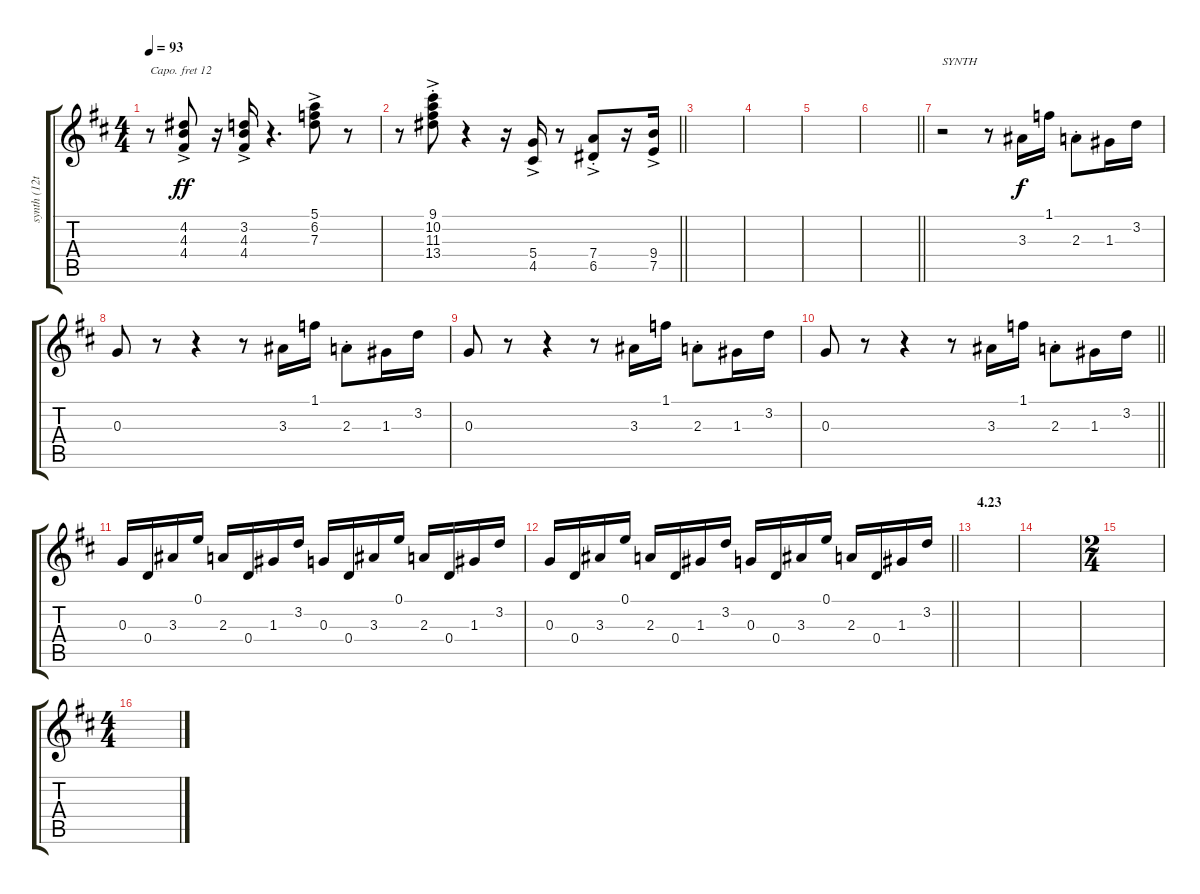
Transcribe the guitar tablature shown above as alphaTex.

\track ("synth (12th)" "synth (12t") {instrument lead1square}
\staff {score tabs}
\capo 12
\tuning (E4 B3 G3 D3 A2 E2) {hide}
\ts (4 4)
\tempo 93
\clef g2
\ks d
r.8{dy ff} (4.2{ac} 4.3{ac} 4.4{ac}).8 r.16 (3.2{ac} 4.3{ac} 4.4{ac}).16 r.4{d} (5.1{ac} 6.2{ac} 7.3{ac}).8 r.8 |
\barLineRight lightlight
r.8 (9.1{ac st} 10.2{ac st} 11.3{ac st} 13.4{ac st}).8 r.4 r.16 (5.4{ac} 4.5{ac}).16 r.8 (7.4{ac st} 6.5{ac st}).8 r.16 (9.4{ac} 7.5{ac}).16 |
|
|
|
\barLineRight lightlight
|
r.2{txt "SYNTH" instrument lead1square} r.8 3.3.16{dy f} 1.1.16 2.3{st}.8 1.3.16 3.2.16 |
0.3.8 r.8 r.4 r.8 3.3.16 1.1.16 2.3{st}.8 1.3.16 3.2.16 |
0.3.8 r.8 r.4 r.8 3.3.16 1.1.16 2.3{st}.8 1.3.16 3.2.16 |
\barLineRight lightlight
0.3.8 r.8 r.4 r.8 3.3.16 1.1.16 2.3{st}.8 1.3.16 3.2.16 |
0.3.16 0.4.16 3.3.16 0.1.16 2.3.16 0.4.16 1.3.16 3.2.16 0.3.16 0.4.16 3.3.16 0.1.16 2.3.16 0.4.16 1.3.16 3.2.16 |
\barLineRight lightlight
0.3.16 0.4.16 3.3.16 0.1.16 2.3.16 0.4.16 1.3.16 3.2.16 0.3.16 0.4.16 3.3.16 0.1.16 2.3.16 0.4.16 1.3.16 3.2.16 |
\section ("" "4.23")
|
|
\ts (2 4)
|
\ts (4 4)
